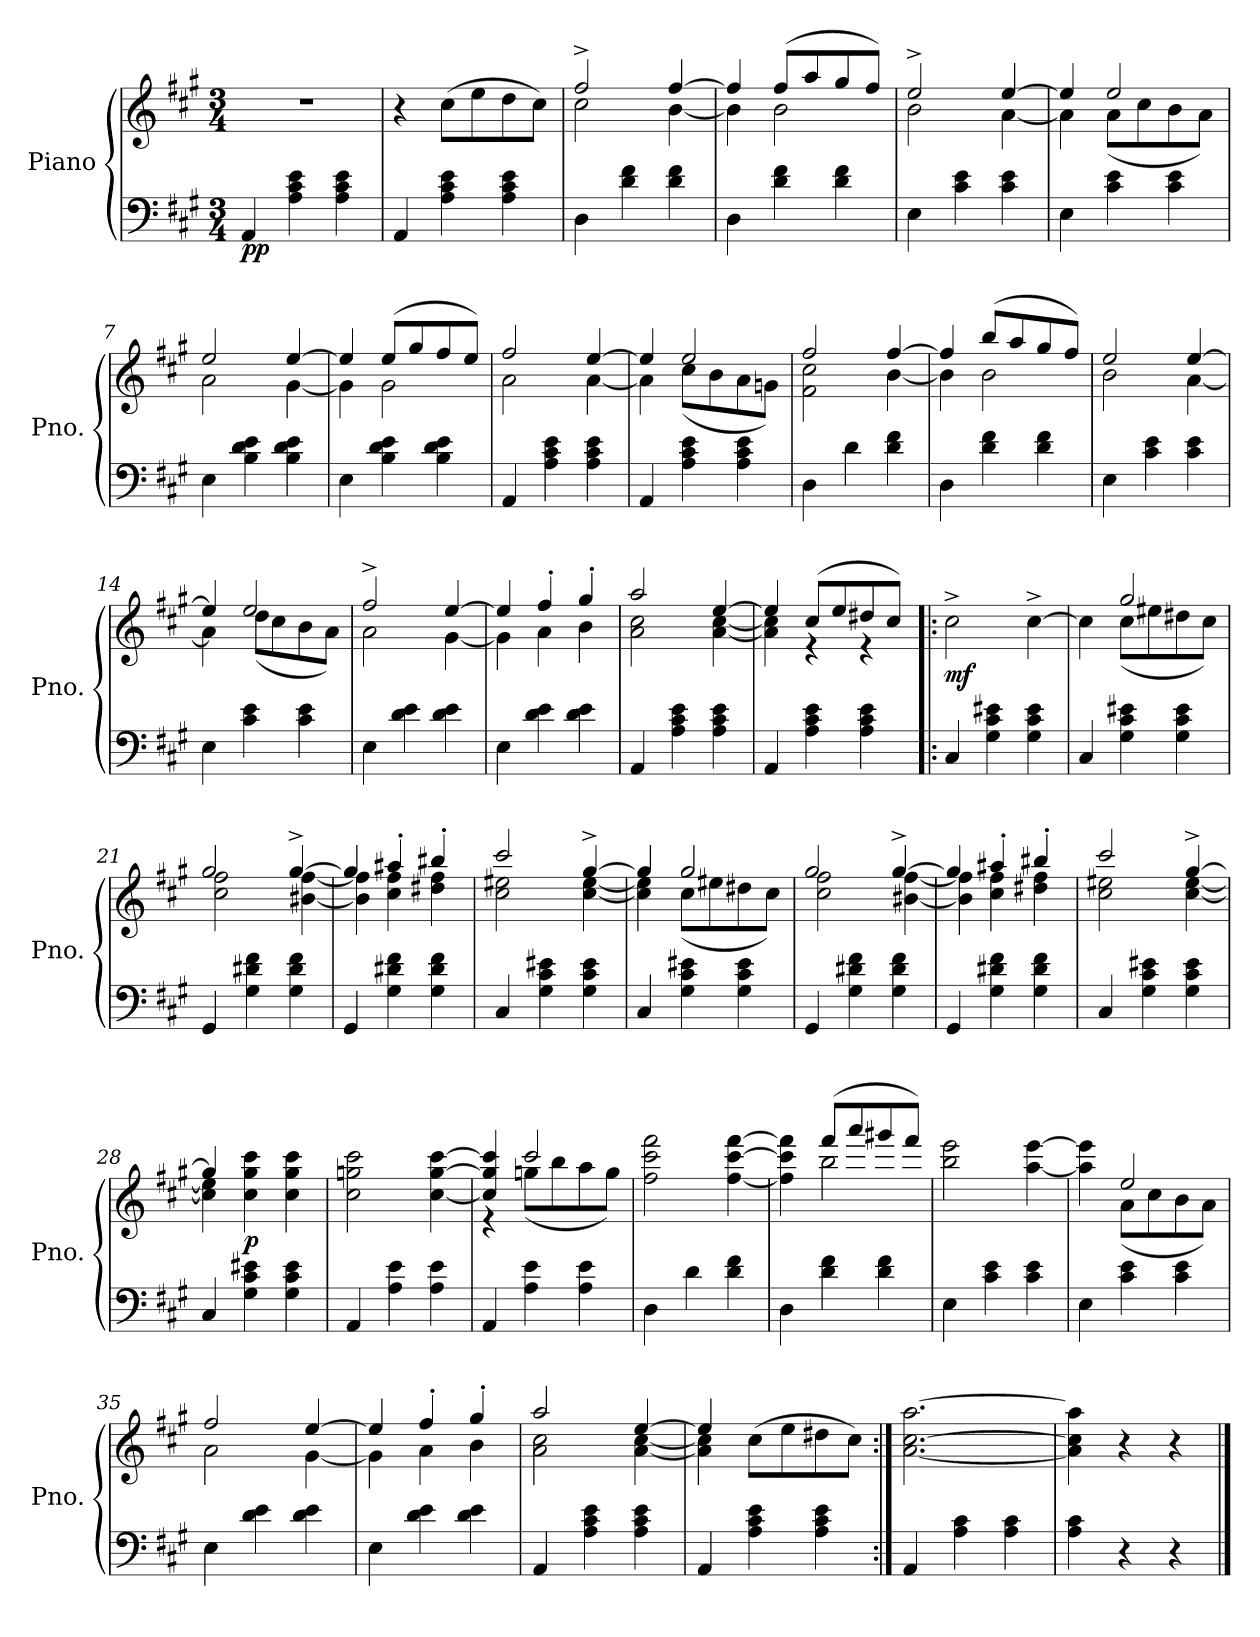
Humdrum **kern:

**kern	**kern	**dynam
*part1	*part1	*part1
*staff2	*staff1	*staff1/2
*I"Piano	*	*
*I'Pno.	*	*
*clefF4	*clefG2	*
*k[f#c#g#]	*k[f#c#g#]	*
*M3/4	*M3/4	*
*MM150	*MM150	*
=1	=1	=1
!	!	!LO:DY:b=2
!	!	!LO:DY:n=1:b
4AA/	2.r	p p
4A\ 4c#\ 4e\	.	.
4A\ 4c#\ 4e\	.	.
=2	=2	=2
4AA/	4r	.
4A\ 4c#\ 4e\	(8cc#\L	.
.	8ee\	.
4A\ 4c#\ 4e\	8dd\	.
.	8cc#\J)	.
=3	=3	=3
*	*^	*
4D\	2ff#^/	2cc#\	.
4d\ 4f#\	.	.	.
4d\ 4f#\	[4ff#/	[4b\	.
=4	=4	=4	=4
4D\	4ff#/]	4b\]	.
4d\ 4f#\	(8ff#/L	2b\	.
.	8aa/	.	.
4d\ 4f#\	8gg#/	.	.
.	8ff#/J)	.	.
=5	=5	=5	=5
4E\	2ee^/	2b\	.
4c#\ 4e\	.	.	.
4c#\ 4e\	[4ee/	[4a\	.
=6	=6	=6	=6
4E\	4ee/]	4a\]	.
4c#\ 4e\	2ee/	(8a\L	.
.	.	8cc#\	.
4c#\ 4e\	.	8b\	.
.	.	8a\J)	.
=7	=7	=7	=7
4E\	2ee/	2a\	.
4B\ 4d\ 4e\	.	.	.
4B\ 4d\ 4e\	[4ee/	[4g#\	.
!!LO:LB:g=z	!!
=8	=8	=8	=8
4E\	4ee/]	4g#\]	.
4B\ 4d\ 4e\	(8ee/L	2g#\	.
.	8gg#/	.	.
4B\ 4d\ 4e\	8ff#/	.	.
.	8ee/J)	.	.
=9	=9	=9	=9
4AA/	2ff#/	2a\	.
4A\ 4c#\ 4e\	.	.	.
4A\ 4c#\ 4e\	[4ee/	[4a\	.
=10	=10	=10	=10
4AA/	4ee/]	4a\]	.
4A\ 4c#\ 4e\	2ee/	(8cc#\L	.
.	.	8b\	.
4A\ 4c#\ 4e\	.	8a\	.
.	.	8gn\J)	.
=11	=11	=11	=11
4D\	2ff#/	2f#\ 2cc#\	.
4d\	.	.	.
4d\ 4f#\	[4ff#/	[4b\	.
=12	=12	=12	=12
4D\	4ff#/]	4b\]	.
4d\ 4f#\	(8bb/L	2b\	.
.	8aa/	.	.
4d\ 4f#\	8gg#/	.	.
.	8ff#/J)	.	.
=13	=13	=13	=13
4E\	2ee/	2b\	.
4c#\ 4e\	.	.	.
4c#\ 4e\	[4ee/	[4a\	.
=14	=14	=14	=14
4E\	4ee/]	4a\]	.
4c#\ 4e\	2ee/	(8dd\L	.
.	.	8cc#\	.
4c#\ 4e\	.	8b\	.
.	.	8a\J)	.
!!LO:LB:g=z	!!
=15	=15	=15	=15
4E\	2ff#^/	2a\	.
4d\ 4e\	.	.	.
4d\ 4e\	[4ee/	[4g#\	.
=16	=16	=16	=16
4E\	4ee/]	4g#\]	.
4d\ 4e\	4ff#'/	4a\	.
4d\ 4e\	4gg#'/	4b\	.
=17	=17	=17	=17
4AA/	2aa/	2a\ 2cc#\	.
4A\ 4c#\ 4e\	.	.	.
4A\ 4c#\ 4e\	[4ee/	[4a\ [4cc#\	.
=18	=18	=18	=18
4AA/	4ee/]	4a\] 4cc#\]	.
4A\ 4c#\ 4e\	(8cc#/L	4r	.
.	8ee/	.	.
4A\ 4c#\ 4e\	8dd#X/	4r	.
.	8cc#/J)	.	.
*	*v	*v	*
=19!|:	=19!|:	=19!|:
!	!	!LO:DY:b
4C#/	2cc#^\	mf
4G#\ 4c#\ 4e#X\	.	.
4G#\ 4c#\ 4e#\	[4cc#^\	.
=20	=20	=20
*	*^	*
4C#/	4cc#\]	4ryy	.
4G#\ 4c#\ 4e#X\	2gg#/	(8cc#\L	.
.	.	8ee#X\	.
4G#\ 4c#\ 4e#\	.	8dd#X\	.
.	.	8cc#\J)	.
!!LO:LB:g=z	!!
=21	=21	=21	=21
4GG#/	2gg#/	2cc#\ 2ff#\	.
4G#\ 4d#X\ 4f#\	.	.	.
4G#\ 4d#\ 4f#\	[4gg#^/	[4b#X\ [4ff#\	.
=22	=22	=22	=22
4GG#/	4gg#/]	4b#\] 4ff#\]	.
4G#\ 4d#X\ 4f#\	4aa#X'/	4cc#\ 4ff#\	.
4G#\ 4d#\ 4f#\	4bb#X'/	4dd#X\ 4ff#\	.
=23	=23	=23	=23
4C#/	2ccc#/	2cc#\ 2ee#X\	.
4G#\ 4c#\ 4e#X\	.	.	.
4G#\ 4c#\ 4e#\	[4gg#^/	[4cc#\ [4ee#\	.
=24	=24	=24	=24
4C#/	4gg#/]	4cc#\] 4ee#\]	.
4G#\ 4c#\ 4e#X\	2gg#/	(8cc#\L	.
.	.	8ee#X\	.
4G#\ 4c#\ 4e#\	.	8dd#X\	.
.	.	8cc#\J)	.
=25	=25	=25	=25
4GG#/	2gg#/	2cc#\ 2ff#\	.
4G#\ 4d#X\ 4f#\	.	.	.
4G#\ 4d#\ 4f#\	[4gg#^/	[4b#X\ [4ff#\	.
=26	=26	=26	=26
4GG#/	4gg#/]	4b#\] 4ff#\]	.
4G#\ 4d#X\ 4f#\	4aa#X'/	4cc#\ 4ff#\	.
4G#\ 4d#\ 4f#\	4bb#X'/	4dd#X\ 4ff#\	.
!!LO:LB:g=z	!!
=27	=27	=27	=27
4C#/	2ccc#/	2cc#\ 2ee#X\	.
4G#\ 4c#\ 4e#X\	.	.	.
4G#\ 4c#\ 4e#\	[4gg#^/	[4cc#\ [4ee#\	.
=28	=28	=28	=28
4C#/	4gg#/]	4cc#\] 4ee#\]	.
!	!	!	!LO:DY:b
4G#\ 4c#\ 4e#X\	4cc#\ 4gg#\ 4ccc#\	2ryy	p
4G#\ 4c#\ 4e#\	4cc#\ 4gg#\ 4ccc#\	.	.
*	*v	*v	*
=29	=29	=29
4AA/	2cc#\ 2ggn\ 2ccc#\	.
4A\ 4e\	.	.
4A\ 4e\	[4cc#\ [4gg\ [4ccc#\	.
=30	=30	=30
*	*^	*
4AA/	4cc#/] 4gg/] 4ccc#/]	4r	.
4A\ 4e\	2ccc#/	(8ggn\L	.
.	.	8bb\	.
4A\ 4e\	.	8aa\	.
.	.	8gg\J)	.
*	*v	*v	*
=31	=31	=31
4D\	2ff#\ 2ccc#\ 2fff#\	.
4d\	.	.
4d\ 4f#\	[4ff#\ [4ccc#\ [4fff#\	.
=32	=32	=32
*	*^	*
4D\	4ff#\] 4ccc#\] 4fff#\]	4ryy	.
4d\ 4f#\	(8fff#/L	2bb\	.
.	8aaa/	.	.
4d\ 4f#\	8ggg#X/	.	.
.	8fff#/J)	.	.
*	*v	*v	*
=33	=33	=33
4E\	2bb\ 2eee\	.
4c#\ 4e\	.	.
4c#\ 4e\	[4aa\ [4eee\	.
!!LO:PB:g=z
=34	=34	=34
*	*^	*
4E\	4aa\] 4eee\]	4ryy	.
4c#\ 4e\	2ee/	(8a\L	.
.	.	8cc#\	.
4c#\ 4e\	.	8b\	.
.	.	8a\J)	.
=35	=35	=35	=35
4E\	2ff#/	2a\	.
4d\ 4e\	.	.	.
4d\ 4e\	[4ee/	[4g#\	.
=36	=36	=36	=36
4E\	4ee/]	4g#\]	.
4d\ 4e\	4ff#'/	4a\	.
4d\ 4e\	4gg#'/	4b\	.
=37	=37	=37	=37
4AA/	2aa/	2a\ 2cc#\	.
4A\ 4c#\ 4e\	.	.	.
4A\ 4c#\ 4e\	[4ee/	[4a\ [4cc#\	.
=38	=38	=38	=38
4AA/	4ee/]	4a\] 4cc#\]	.
4A\ 4c#\ 4e\	(8cc#\L	2ryy	.
.	8ee\	.	.
4A\ 4c#\ 4e\	8dd#X\	.	.
.	8cc#\J)	.	.
*	*v	*v	*
=39:|!	=39:|!	=39:|!
4AA/	[2.a\ [2.cc#\ [2.aa\	.
4A\ 4c#\	.	.
4A\ 4c#\	.	.
=40	=40	=40
4A\ 4c#\	4a\] 4cc#\] 4aa\]	.
4r	4r	.
4r	4r	.
==	==	==
*-	*-	*-
